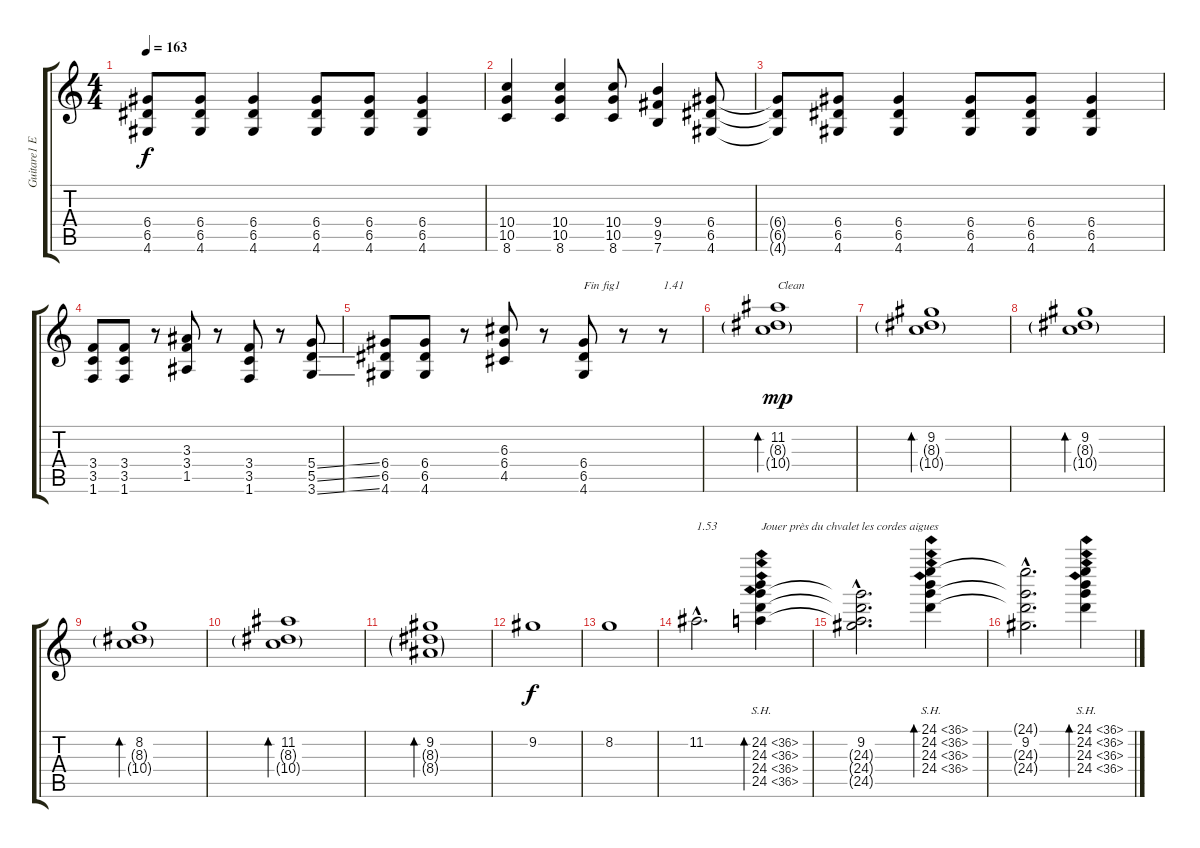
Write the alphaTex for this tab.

\track ("Guitare1 E" "Guitare1 E") {instrument overdrivenguitar}
\staff {score tabs}
\tuning (E4 B3 G3 D3 A2 E2) {hide}
\ts (4 4)
\tempo 163
\clef g2
\ks c
(6.4{t} 6.5{t} 4.6{t}).8{dy f} (6.4 6.5 4.6).8 (6.4 6.5 4.6).4 (6.4 6.5 4.6).8 (6.4 6.5 4.6).8 (6.4 6.5 4.6).4 |
(10.4 10.5 8.6).4 (10.4 10.5 8.6).4 (10.4 10.5 8.6).8 (9.4 9.5 7.6).4 (6.4 6.5 4.6).8 |
(6.4{t} 6.5{t} 4.6{t}).8 (6.4 6.5 4.6).8 (6.4 6.5 4.6).4 (6.4 6.5 4.6).8 (6.4 6.5 4.6).8 (6.4 6.5 4.6).4 |
(3.4 3.5 1.6).8 (3.4 3.5 1.6).8 r.8 (3.3 3.4 1.5).8 r.8 (3.4 3.5 1.6).8 r.8 (5.4{ss} 5.5{ss} 3.6{ss}).8 |
(6.4 6.5 4.6).8 (6.4 6.5 4.6).8 r.8 (6.3 6.4 4.5).8 r.8 (6.4 6.5 4.6).8{txt "Fin fig1"} r.8 r.8{txt "1.41"} |
(11.2 8.3{g} 10.4{g}).1{bd 480 txt "Clean" dy mp instrument electricguitarjazz} |
(9.2 8.3{g} 10.4{g}).1{bd 480} |
(9.2 8.3{g} 10.4{g}).1{bd 480} |
(8.2 8.3{g} 10.4{g}).1{bd 480} |
(11.2 8.3{g} 10.4{g}).1{bd 480} |
(9.2 8.3{g} 8.4{g}).1{bd 480} |
9.2.1{dy f} |
8.2.1 |
11.2{hac}.2{d txt "1.53"} (24.2{sh 12} 24.3{sh 12} 24.4{sh 12} 24.5{sh 12}).4{bd 240 txt "Jouer près du chvalet les cordes aigues"} |
(9.2{hac} 24.3{hac t} 24.4{hac t} 24.5{hac t}).2{d} (24.1{sh 12} 24.2{sh 12} 24.3{sh 12} 24.4{sh 12}).4{bd 240} |
(24.1{hac t} 9.2{hac} 24.3{hac t} 24.4{hac t}).2{d} (24.1{sh 12} 24.2{sh 12} 24.3{sh 12} 24.4{sh 12}).4{bd 240}
